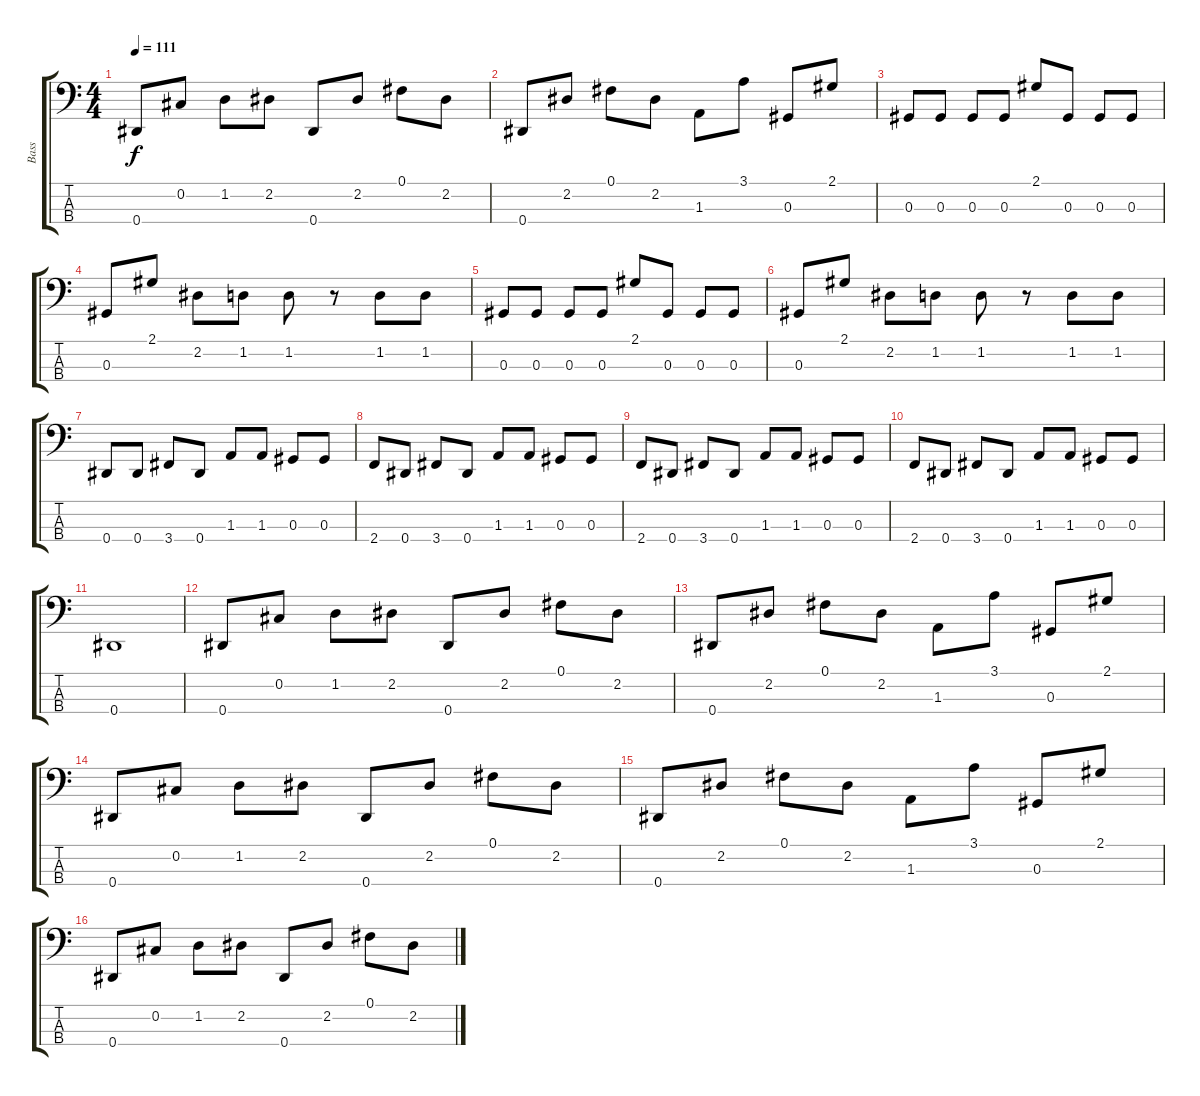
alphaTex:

\track ("Bass" "Bass") {instrument electricbassfinger}
\staff {score tabs}
\tuning (Gb2 Db2 Ab1 Eb1) {hide}
\ts (4 4)
\tempo 111
\clef f4
\ks c
0.4.8{dy f} 0.2.8 1.2.8 2.2.8 0.4.8 2.2.8 0.1.8 2.2.8 |
0.4.8 2.2.8 0.1.8 2.2.8 1.3.8 3.1.8 0.3.8 2.1.8 |
0.3.8 0.3.8 0.3.8 0.3.8 2.1.8 0.3.8 0.3.8 0.3.8 |
0.3.8 2.1.8 2.2.8 1.2.8 1.2.8 r.8 1.2.8 1.2.8 |
0.3.8 0.3.8 0.3.8 0.3.8 2.1.8 0.3.8 0.3.8 0.3.8 |
0.3.8 2.1.8 2.2.8 1.2.8 1.2.8 r.8 1.2.8 1.2.8 |
0.4.8 0.4.8 3.4.8 0.4.8 1.3.8 1.3.8 0.3.8 0.3.8 |
2.4.8 0.4.8 3.4.8 0.4.8 1.3.8 1.3.8 0.3.8 0.3.8 |
2.4.8 0.4.8 3.4.8 0.4.8 1.3.8 1.3.8 0.3.8 0.3.8 |
2.4.8 0.4.8 3.4.8 0.4.8 1.3.8 1.3.8 0.3.8 0.3.8 |
0.4.1 |
0.4.8 0.2.8 1.2.8 2.2.8 0.4.8 2.2.8 0.1.8 2.2.8 |
0.4.8 2.2.8 0.1.8 2.2.8 1.3.8 3.1.8 0.3.8 2.1.8 |
0.4.8 0.2.8 1.2.8 2.2.8 0.4.8 2.2.8 0.1.8 2.2.8 |
0.4.8 2.2.8 0.1.8 2.2.8 1.3.8 3.1.8 0.3.8 2.1.8 |
0.4.8 0.2.8 1.2.8 2.2.8 0.4.8 2.2.8 0.1.8 2.2.8
